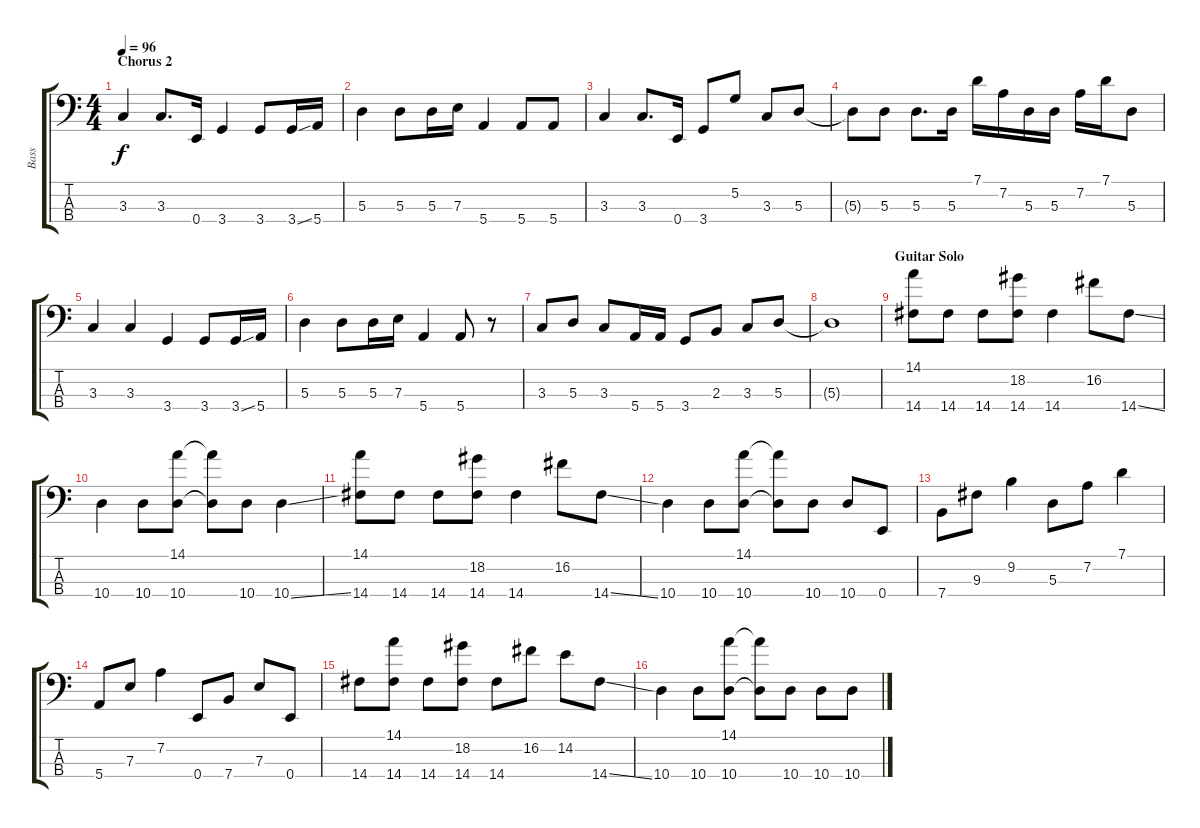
\track ("Bass" "Bass") {instrument electricbassfinger}
\staff {score tabs}
\tuning (G2 D2 A1 E1) {hide}
\ts (4 4)
\section ("" "Chorus 2")
\tempo 96
\clef f4
\ks c
3.3.4{dy f} 3.3.8{d} 0.4.16 3.4.4 3.4.8 3.4{ss}.16 5.4.16 |
5.3.4 5.3.8 5.3.16 7.3.16 5.4.4 5.4.8 5.4.8 |
3.3.4 3.3.8{d} 0.4.16 3.4.8 5.2.8 3.3.8 5.3.8 |
5.3{t}.8 5.3.8 5.3.8{d} 5.3.16 7.1.16 7.2.16 5.3.16 5.3.16 7.2.16 7.1.16 5.3.8 |
3.3.4 3.3.4 3.4.4 3.4.8 3.4{ss}.16 5.4.16 |
5.3.4 5.3.8 5.3.16 7.3.16 5.4.4 5.4.8 r.8 |
3.3.8 5.3.8 3.3.8 5.4.16 5.4.16 3.4.8 2.3.8 3.3.8 5.3.8 |
5.3{t}.1 |
\section ("" "Guitar Solo")
(14.1 14.4).8 14.4.8 14.4.8 (18.2 14.4).8 14.4.4 16.2.8 14.4{ss}.8 |
10.4.4 10.4.8 (14.1 10.4).8 (14.1{t} 10.4{t}).8 10.4.8 10.4{ss}.4 |
(14.1 14.4).8 14.4.8 14.4.8 (18.2 14.4).8 14.4.4 16.2.8 14.4{ss}.8 |
10.4.4 10.4.8 (14.1 10.4).8 (14.1{t} 10.4{t}).8 10.4.8 10.4.8 0.4.8 |
7.4.8 9.3.8 9.2.4 5.3.8 7.2.8 7.1.4 |
5.4.8 7.3.8 7.2.4 0.4.8 7.4.8 7.3.8 0.4.8 |
14.4.8 (14.1 14.4).8 14.4.8 (18.2 14.4).8 14.4.8 16.2.8 14.2.8 14.4{ss}.8 |
10.4.4 10.4.8 (14.1 10.4).8 (14.1{t} 10.4{t}).8 10.4.8 10.4.8 10.4{ss}.8
